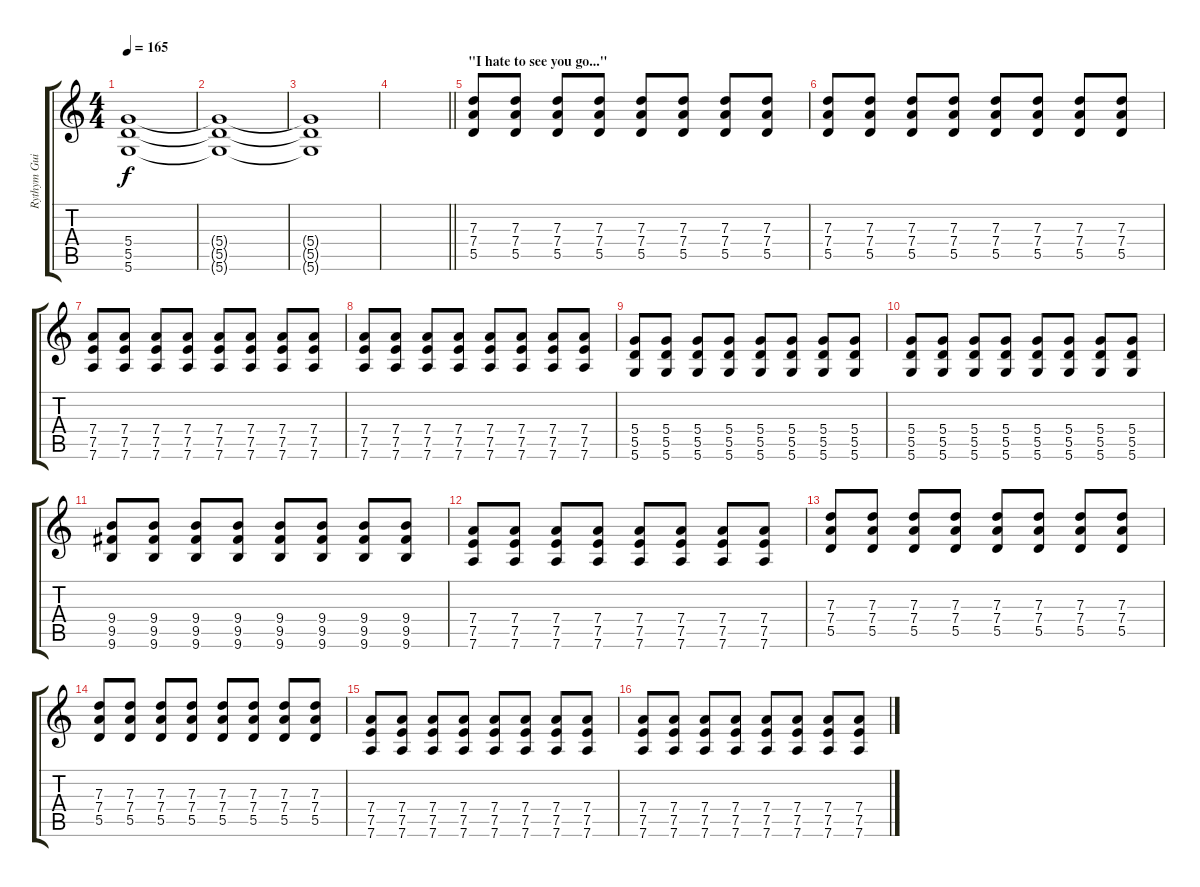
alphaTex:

\track ("Rythym Guitar" "Rythym Gui") {instrument distortionguitar}
\staff {score tabs}
\tuning (E4 B3 G3 D3 A2 D2) {hide}
\ts (4 4)
\tempo 165
\clef g2
\ks c
(5.4 5.5 5.6).1{dy f} |
(5.4{t} 5.5{t} 5.6{t}).1 |
(5.4{t} 5.5{t} 5.6{t}).1 |
\barLineRight lightlight
|
\section ("" "\"I hate to see you go...\"")
(7.3 7.4 5.5).8 (7.3 7.4 5.5).8 (7.3 7.4 5.5).8 (7.3 7.4 5.5).8 (7.3 7.4 5.5).8 (7.3 7.4 5.5).8 (7.3 7.4 5.5).8 (7.3 7.4 5.5).8 |
(7.3 7.4 5.5).8 (7.3 7.4 5.5).8 (7.3 7.4 5.5).8 (7.3 7.4 5.5).8 (7.3 7.4 5.5).8 (7.3 7.4 5.5).8 (7.3 7.4 5.5).8 (7.3 7.4 5.5).8 |
(7.4 7.5 7.6).8 (7.4 7.5 7.6).8 (7.4 7.5 7.6).8 (7.4 7.5 7.6).8 (7.4 7.5 7.6).8 (7.4 7.5 7.6).8 (7.4 7.5 7.6).8 (7.4 7.5 7.6).8 |
(7.4 7.5 7.6).8 (7.4 7.5 7.6).8 (7.4 7.5 7.6).8 (7.4 7.5 7.6).8 (7.4 7.5 7.6).8 (7.4 7.5 7.6).8 (7.4 7.5 7.6).8 (7.4 7.5 7.6).8 |
(5.4 5.5 5.6).8 (5.4 5.5 5.6).8 (5.4 5.5 5.6).8 (5.4 5.5 5.6).8 (5.4 5.5 5.6).8 (5.4 5.5 5.6).8 (5.4 5.5 5.6).8 (5.4 5.5 5.6).8 |
(5.4 5.5 5.6).8 (5.4 5.5 5.6).8 (5.4 5.5 5.6).8 (5.4 5.5 5.6).8 (5.4 5.5 5.6).8 (5.4 5.5 5.6).8 (5.4 5.5 5.6).8 (5.4 5.5 5.6).8 |
(9.4 9.5 9.6).8 (9.4 9.5 9.6).8 (9.4 9.5 9.6).8 (9.4 9.5 9.6).8 (9.4 9.5 9.6).8 (9.4 9.5 9.6).8 (9.4 9.5 9.6).8 (9.4 9.5 9.6).8 |
(7.4 7.5 7.6).8 (7.4 7.5 7.6).8 (7.4 7.5 7.6).8 (7.4 7.5 7.6).8 (7.4 7.5 7.6).8 (7.4 7.5 7.6).8 (7.4 7.5 7.6).8 (7.4 7.5 7.6).8 |
(7.3 7.4 5.5).8 (7.3 7.4 5.5).8 (7.3 7.4 5.5).8 (7.3 7.4 5.5).8 (7.3 7.4 5.5).8 (7.3 7.4 5.5).8 (7.3 7.4 5.5).8 (7.3 7.4 5.5).8 |
(7.3 7.4 5.5).8 (7.3 7.4 5.5).8 (7.3 7.4 5.5).8 (7.3 7.4 5.5).8 (7.3 7.4 5.5).8 (7.3 7.4 5.5).8 (7.3 7.4 5.5).8 (7.3 7.4 5.5).8 |
(7.4 7.5 7.6).8 (7.4 7.5 7.6).8 (7.4 7.5 7.6).8 (7.4 7.5 7.6).8 (7.4 7.5 7.6).8 (7.4 7.5 7.6).8 (7.4 7.5 7.6).8 (7.4 7.5 7.6).8 |
(7.4 7.5 7.6).8 (7.4 7.5 7.6).8 (7.4 7.5 7.6).8 (7.4 7.5 7.6).8 (7.4 7.5 7.6).8 (7.4 7.5 7.6).8 (7.4 7.5 7.6).8 (7.4 7.5 7.6).8
